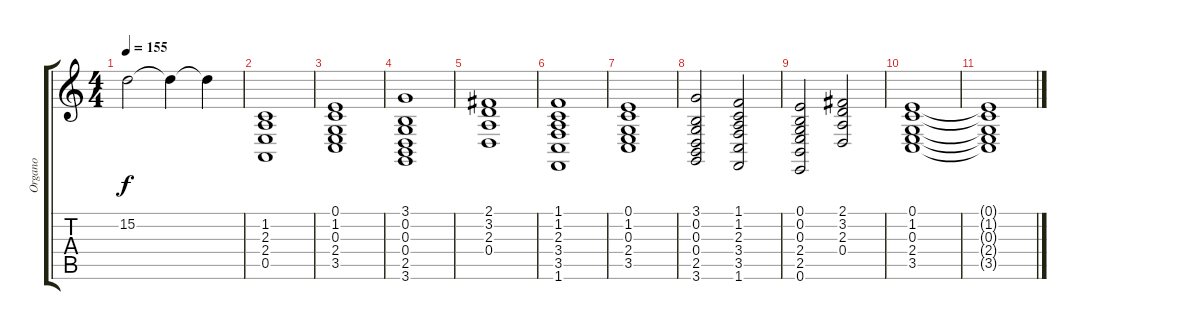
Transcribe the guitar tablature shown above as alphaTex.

\track ("Organo" "Organo") {instrument reedorgan}
\staff {score tabs}
\tuning (E4 B3 G3 D3 A2 E2) {hide}
\ts (4 4)
\tempo 155
\clef g2
\ks c
15.2{t}.2{dy f} 15.2{t}.4 15.2{t}.4 |
(1.2 2.3 2.4 0.5).1{volume 7} |
(0.1 1.2 0.3 2.4 3.5).1 |
(3.1 0.2 0.3 0.4 2.5 3.6).1 |
(2.1 3.2 2.3 0.4).1 |
(1.1 1.2 2.3 3.4 3.5 1.6).1 |
(0.1 1.2 0.3 2.4 3.5).1 |
(3.1 0.2 0.3 0.4 2.5 3.6).2{volume 10} (1.1 1.2 2.3 3.4 3.5 1.6).2 |
(0.1 0.2 0.3 2.4 2.5 0.6).2 (2.1 3.2 2.3 0.4).2 |
(0.1 1.2 0.3 2.4 3.5).1 |
(0.1{t} 1.2{t} 0.3{t} 2.4{t} 3.5{t}).1
